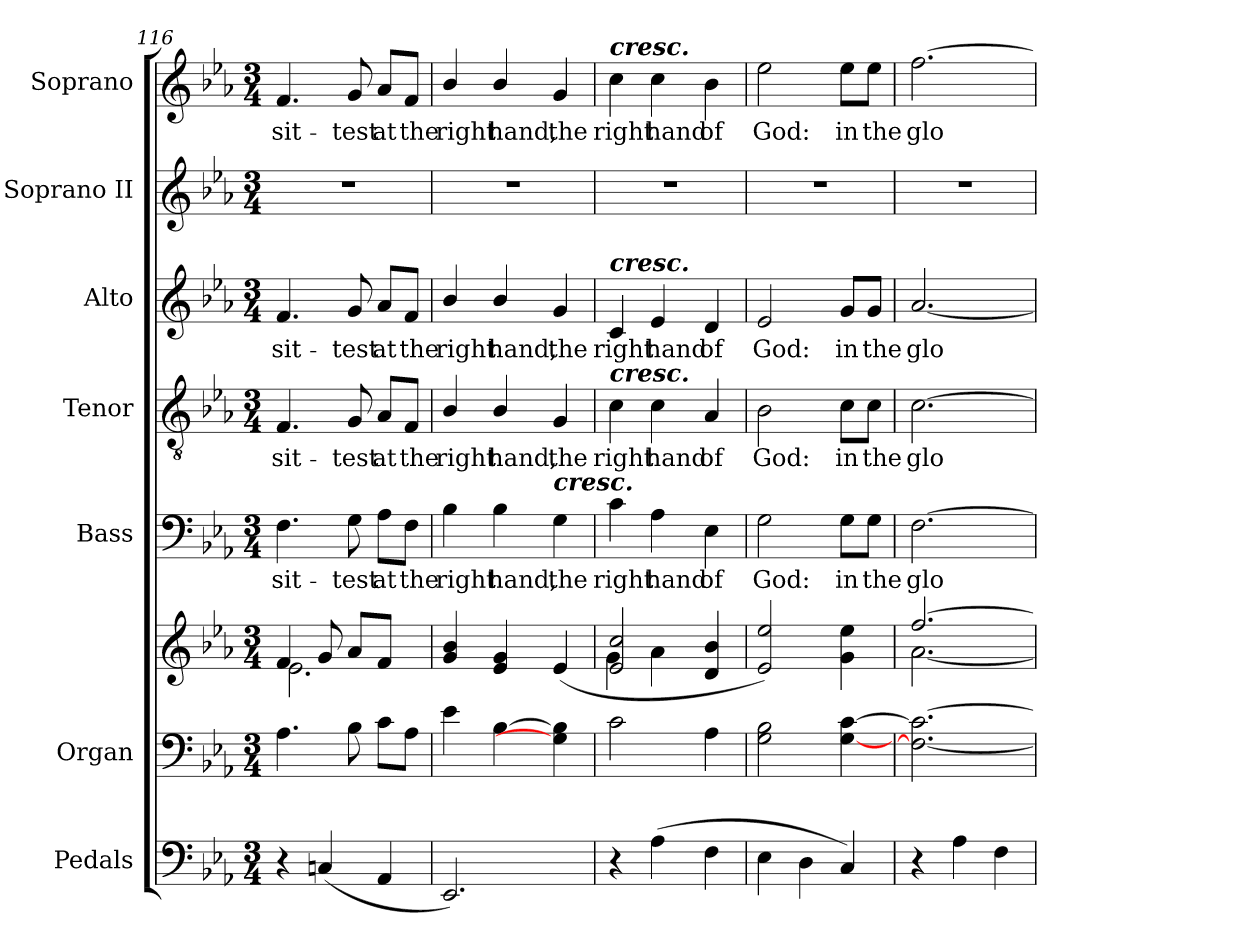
**kern	**kern	**kern	**kern	**text	**kern	**text	**kern	**text	**kern	**kern	**text
*part7	*part6	*part6	*part5	*part5	*part4	*part4	*part3	*part3	*part2	*part1	*part1
*staff8	*staff7	*staff6	*staff5	*staff5	*staff4	*staff4	*staff3	*staff3	*staff2	*staff1	*staff1
*I"Pedals	*I"Organ	*	*I"Bass	*	*I"Tenor	*	*I"Alto	*	*I"Soprano II	*I"Soprano	*
*	*	*	*I'B	*	*I'T	*	*I'A	*	*I'S II	*I'S	*
*clefF4	*clefF4	*clefG2	*clefF4	*	*clefGv2	*	*clefG2	*	*clefG2	*clefG2	*
*k[b-e-a-]	*k[b-e-a-]	*k[b-e-a-]	*k[b-e-a-]	*	*k[b-e-a-]	*	*k[b-e-a-]	*	*k[b-e-a-]	*k[b-e-a-]	*
*E-:	*E-:	*E-:	*E-:	*	*E-:	*	*E-:	*	*E-:	*E-:	*
*M3/4	*M3/4	*M3/4	*M3/4	*	*M3/4	*	*M3/4	*	*M3/4	*M3/4	*
=116	=116	=116	=116	=116	=116	=116	=116	=116	=116	=116	=116
*	*	*^	*	*	*	*	*	*	*	*	*
!	!	!	!	!	!LO:LY:b	!	!LO:LY:b	!	!LO:LY:b	!	!	!LO:LY:b
4r	4.A-	4f	2.e-\	4.F	sit-	4.F	sit-	4.f	sit-	2.r	4.f	sit-
(<4Cn	.	8g	.	.	.	.	.	.	.	.	.	.
!	!	!	!	!	!LO:LY:b	!	!LO:LY:b	!	!LO:LY:b	!	!	!LO:LY:b
.	8B-	8a-L	.	8G	-test	8G	-test	8g	-test	.	8g	-test
!	!	!	!	!	!LO:LY:b	!	!LO:LY:b	!	!LO:LY:b	!	!	!LO:LY:b
4AA-	8cL	8fJ	.	8A-\L	at	8A-/L	at	8a-/L	at	.	8a-/L	at
!	!	!	!	!	!LO:LY:b	!	!LO:LY:b	!	!LO:LY:b	!	!	!LO:LY:b
.	8A-J	8ryy	.	8F\J	the	8F/J	the	8f/J	the	.	8f/J	the
=117	=117	=117	=117	=117	=117	=117	=117	=117	=117	=117	=117	=117
!	!	!	!	!	!LO:LY:b	!	!LO:LY:b	!	!LO:LY:b	!	!	!LO:LY:b
2.EE-)	4e-	4g 4b-	2ryy	4B-	right	4B-/	right	4b-/	right	2.r	4b-/	right
!	!	!	!	!	!LO:LY:b	!	!LO:LY:b	!	!LO:LY:b	!	!	!LO:LY:b
.	[4B-	4e- 4g	.	4B-	hand,	4B-/	hand,	4b-/	hand,	.	4b-/	hand,
!	!	!	!	!LO:TX:a:Bi:t=cresc.	!	!	!	!	!	!	!	!
!	!	!	!	!	!LO:LY:b	!	!LO:LY:b	!	!LO:LY:b	!	!	!LO:LY:b
.	4G] 4B-]	(<4e-	4ryy	4G	the	4G	the	4g	the	.	4g	the
=118	=118	=118	=118	=118	=118	=118	=118	=118	=118	=118	=118	=118
!	!	!	!	!	!	!	!	!	!	!	!LO:TX:a:Bi:t=cresc.	!
!	!	!	!	!	!	!	!	!LO:TX:a:Bi:t=cresc.	!	!	!	!
!	!	!	!	!	!	!LO:TX:a:Bi:t=cresc.	!	!	!	!	!	!
!	!	!	!	!	!LO:LY:b	!	!LO:LY:b	!	!LO:LY:b	!	!	!LO:LY:b
4r	2c	2e- 2cc	4g\	4c	right	4c	right	4c	right	2.r	4cc	right
!	!	!	!	!	!LO:LY:b	!	!LO:LY:b	!	!LO:LY:b	!	!	!LO:LY:b
(>4A-	.	.	4a-\	4A-	hand	4c	hand	4e-	hand	.	4cc	hand
!	!	!	!	!	!LO:LY:b	!	!LO:LY:b	!	!LO:LY:b	!	!	!LO:LY:b
4F	4A-	4d 4b-	4ryy	4E-	of	4A-	of	4d	of	.	4b-	of
=119	=119	=119	=119	=119	=119	=119	=119	=119	=119	=119	=119	=119
!	!	!	!	!	!LO:LY:b	!	!LO:LY:b	!	!LO:LY:b	!	!	!LO:LY:b
4E-	2G 2B-	2e- 2ee-)	2ryy	2G	God:	2B-	God:	2e-	God:	2.r	2ee-	God:
4D	.	.	.	.	.	.	.	.	.	.	.	.
!	!	!	!	!	!LO:LY:b	!	!LO:LY:b	!	!LO:LY:b	!	!	!LO:LY:b
4C)	[4G [4c	4g 4ee-	4ryy	8G\L	in	8c\L	in	8g/L	in	.	8ee-\L	in
!	!	!	!	!	!LO:LY:b	!	!LO:LY:b	!	!LO:LY:b	!	!	!LO:LY:b
.	.	.	.	8G\J	the	8c\J	the	8g/J	the	.	8ee-\J	the
=120	=120	=120	=120	=120	=120	=120	=120	=120	=120	=120	=120	=120
!	!	!	!	!	!LO:LY:b	!	!LO:LY:b	!	!LO:LY:b	!	!	!LO:LY:b
4r	2.F_ 2.c_	[2.ff	[2.a-\	[2.F	glo-	[2.c	glo-	[2.a-	glo-	2.r	[2.ff	glo-
4A-	.	.	.	.	.	.	.	.	.	.	.	.
4F	.	.	.	.	.	.	.	.	.	.	.	.
*	*	*v	*v	*	*	*	*	*	*	*	*	*
=	=	=	=	=	=	=	=	=	=	=	=
*-	*-	*-	*-	*-	*-	*-	*-	*-	*-	*-	*-
